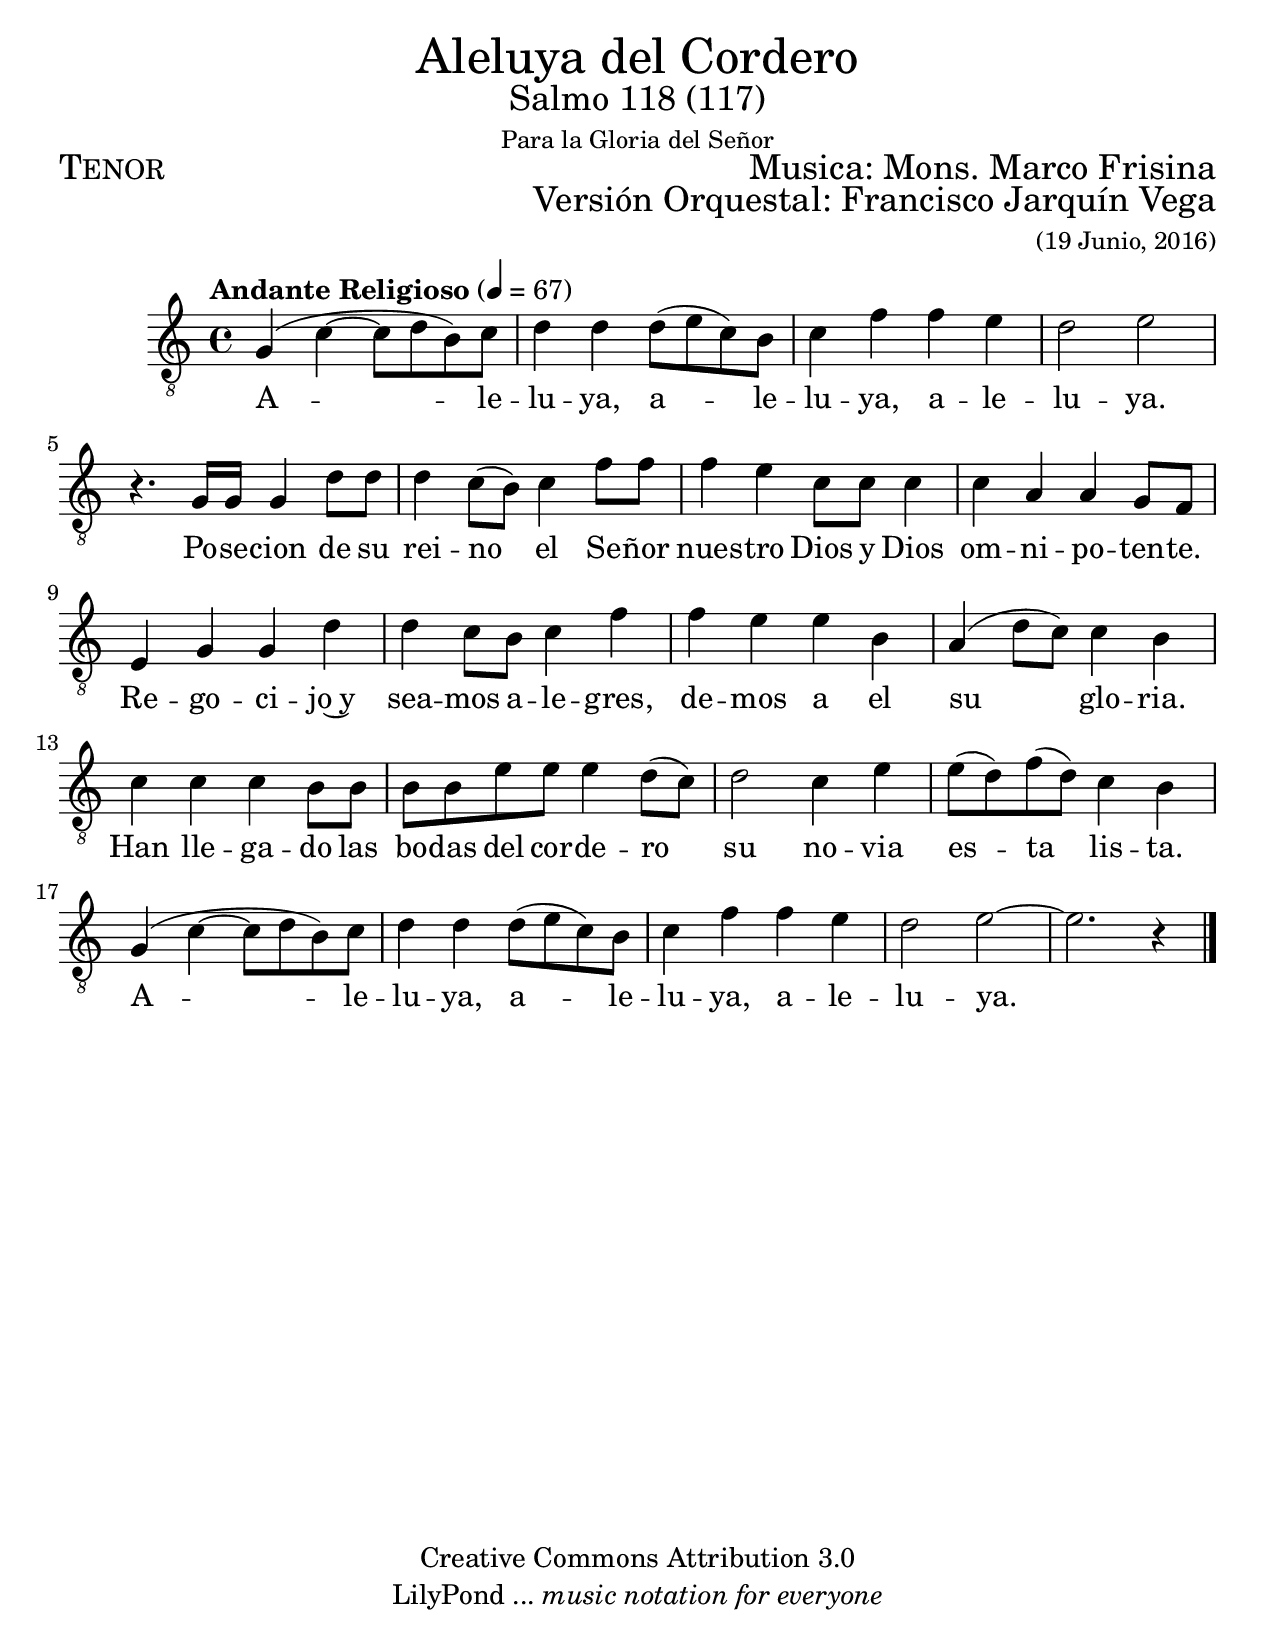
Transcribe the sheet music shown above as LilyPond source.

% ****************************************************************
%       Aleluya del cordero - Tenor
%	by serach.sam@
% ****************************************************************
\language "espanol"
\version "2.23.2"

#(set-global-staff-size 24)

% --- Parametro globales
global = {
  \tempo "Andante Religioso" 4=67
  \key do \major
  \time 4/4
  s1*21
  \bar "|."
}

\markup { \fill-line { \center-column { \fontsize #5 "Aleluya del Cordero" \fontsize #2 "Salmo 118 (117)" \small "Para la Gloria del Señor" } } }
\markup { \fill-line { \fontsize #2 \smallCaps "Tenor" \fontsize #2 "Musica: Mons. Marco Frisina"  } }
\markup { \fill-line { " " \right-column { \fontsize #2 "Versión Orquestal: Francisco Jarquín Vega" \small "(19 Junio, 2016)" } } }

\header {
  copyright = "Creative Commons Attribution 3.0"
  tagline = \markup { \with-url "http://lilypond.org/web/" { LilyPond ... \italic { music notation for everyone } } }
  breakbefore = ##t
}

% --- Musica
tenor = \relative do' {
  \compressEmptyMeasures
  \dynamicUp
  \clef	"G_8"

  sol4( do~ do8 re si) do	| %45
  re4 re re8( mi do) si		| %46
  do4 fa fa mi			| %47
  re2 mi				| \break %48
  r4. sol,16 sol sol4 re'8 re	| %49
  re4 do8( si) do4 fa8 fa	| %50
  fa4 mi do8 do do4		| %51
  do4 la la sol8 fa		| %52
  mi4 sol sol re'		| %53
  re4 do8 si do4 fa		| %54
  fa4 mi mi si			| %55
  la4( re8 do) do4 si		| %56
  do4 do do si8 si		| %57
  si8 si mi mi mi4 re8( do) 	| %58
  re2 do4 mi			| %59
  mi8( re) fa( re) do4 si	| \break %60
  sol4( do~ do8 re si) do	| %61
  re4 re re8( mi do) si		| %62
  do4 fa fa mi			| %63
  re2 mi~			| %64
  mi2. r4			| %65
}

% --- Letra
letra = \lyricmode {
  A -- le -- lu -- ya, a -- le -- lu -- ya, a -- le -- lu -- ya.
  Po -- se -- cion de su rei -- no el Se -- ñor nues -- tro Dios
  y Dios om -- ni -- po -- ten -- te. Re -- go -- ci -- jo~y
  sea -- mos a -- le -- gres, de -- mos a el su glo -- ria.
  Han lle -- ga -- do las bo -- das del cor -- de -- ro
  su no -- via es -- ta lis -- ta.
  A -- le -- lu -- ya, a -- le -- lu -- ya, a -- le -- lu -- ya.
}

\score {
  <<
    \new Staff <<
      \new Voice = "voz" << \global \tenor >>
      \new Lyrics \lyricsto "voz" \letra
    >>
  >>
  \midi {}
  \layout {}
}

\paper {
  #(set-paper-size "letter")
}
